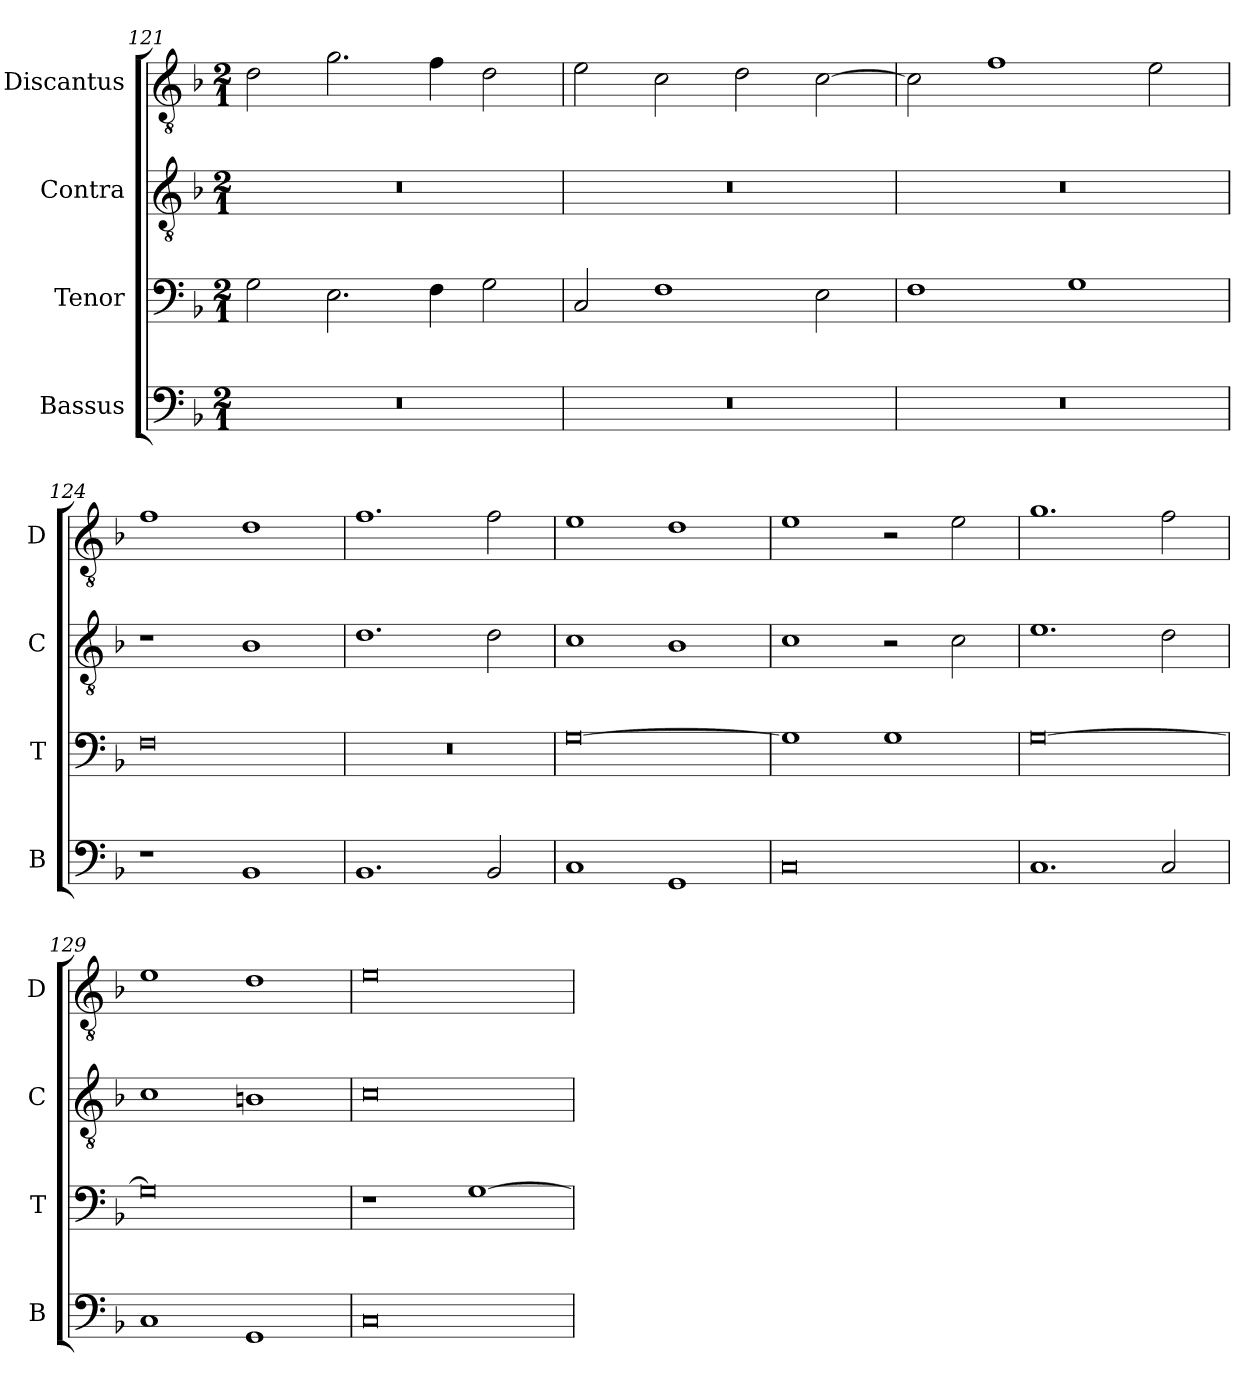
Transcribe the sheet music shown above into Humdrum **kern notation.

**kern	**kern	**kern	**kern
*part4	*part3	*part2	*part1
*staff4	*staff3	*staff2	*staff1
*I"Bassus	*I"Tenor	*I"Contra	*I"Discantus
*I'B	*I'T	*I'C	*I'D
*clefF4	*clefF4	*clefGv2	*clefGv2
*k[b-]	*k[b-]	*k[b-]	*k[b-]
*M2/1	*M2/1	*M2/1	*M2/1
=121	=121	=121	=121
0r	2G\	0r	2d\
.	2.E\	.	2.g\
.	4F\	.	4f\
.	2G\	.	2d\
=122	=122	=122	=122
0r	2C/	0r	2e\
.	1F	.	2c\
.	.	.	2d\
.	2E\	.	[2c\
=123	=123	=123	=123
0r	1F	0r	2c\]
.	.	.	1f
.	1G	.	.
.	.	.	2e\
=124	=124	=124	=124
1r	0F	1r	1f
1BB-	.	1B-	1d
=125	=125	=125	=125
1.BB-	0r	1.d	1.f
2BB-/	.	2d\	2f\
=126	=126	=126	=126
1C	[0G	1c	1e
1GG	.	1B-	1d
=127	=127	=127	=127
0C	1G]	1c	1e
.	1G	2r	2r
.	.	2c\	2e\
=128	=128	=128	=128
1.C	[0G	1.e	1.g
2C/	.	2d\	2f\
=129	=129	=129	=129
1C	0G]	1c	1e
1GG	.	1Bn	1d
=130	=130	=130	=130
0C	1r	0c	0e
.	[1G	.	.
=	=	=	=
*-	*-	*-	*-
